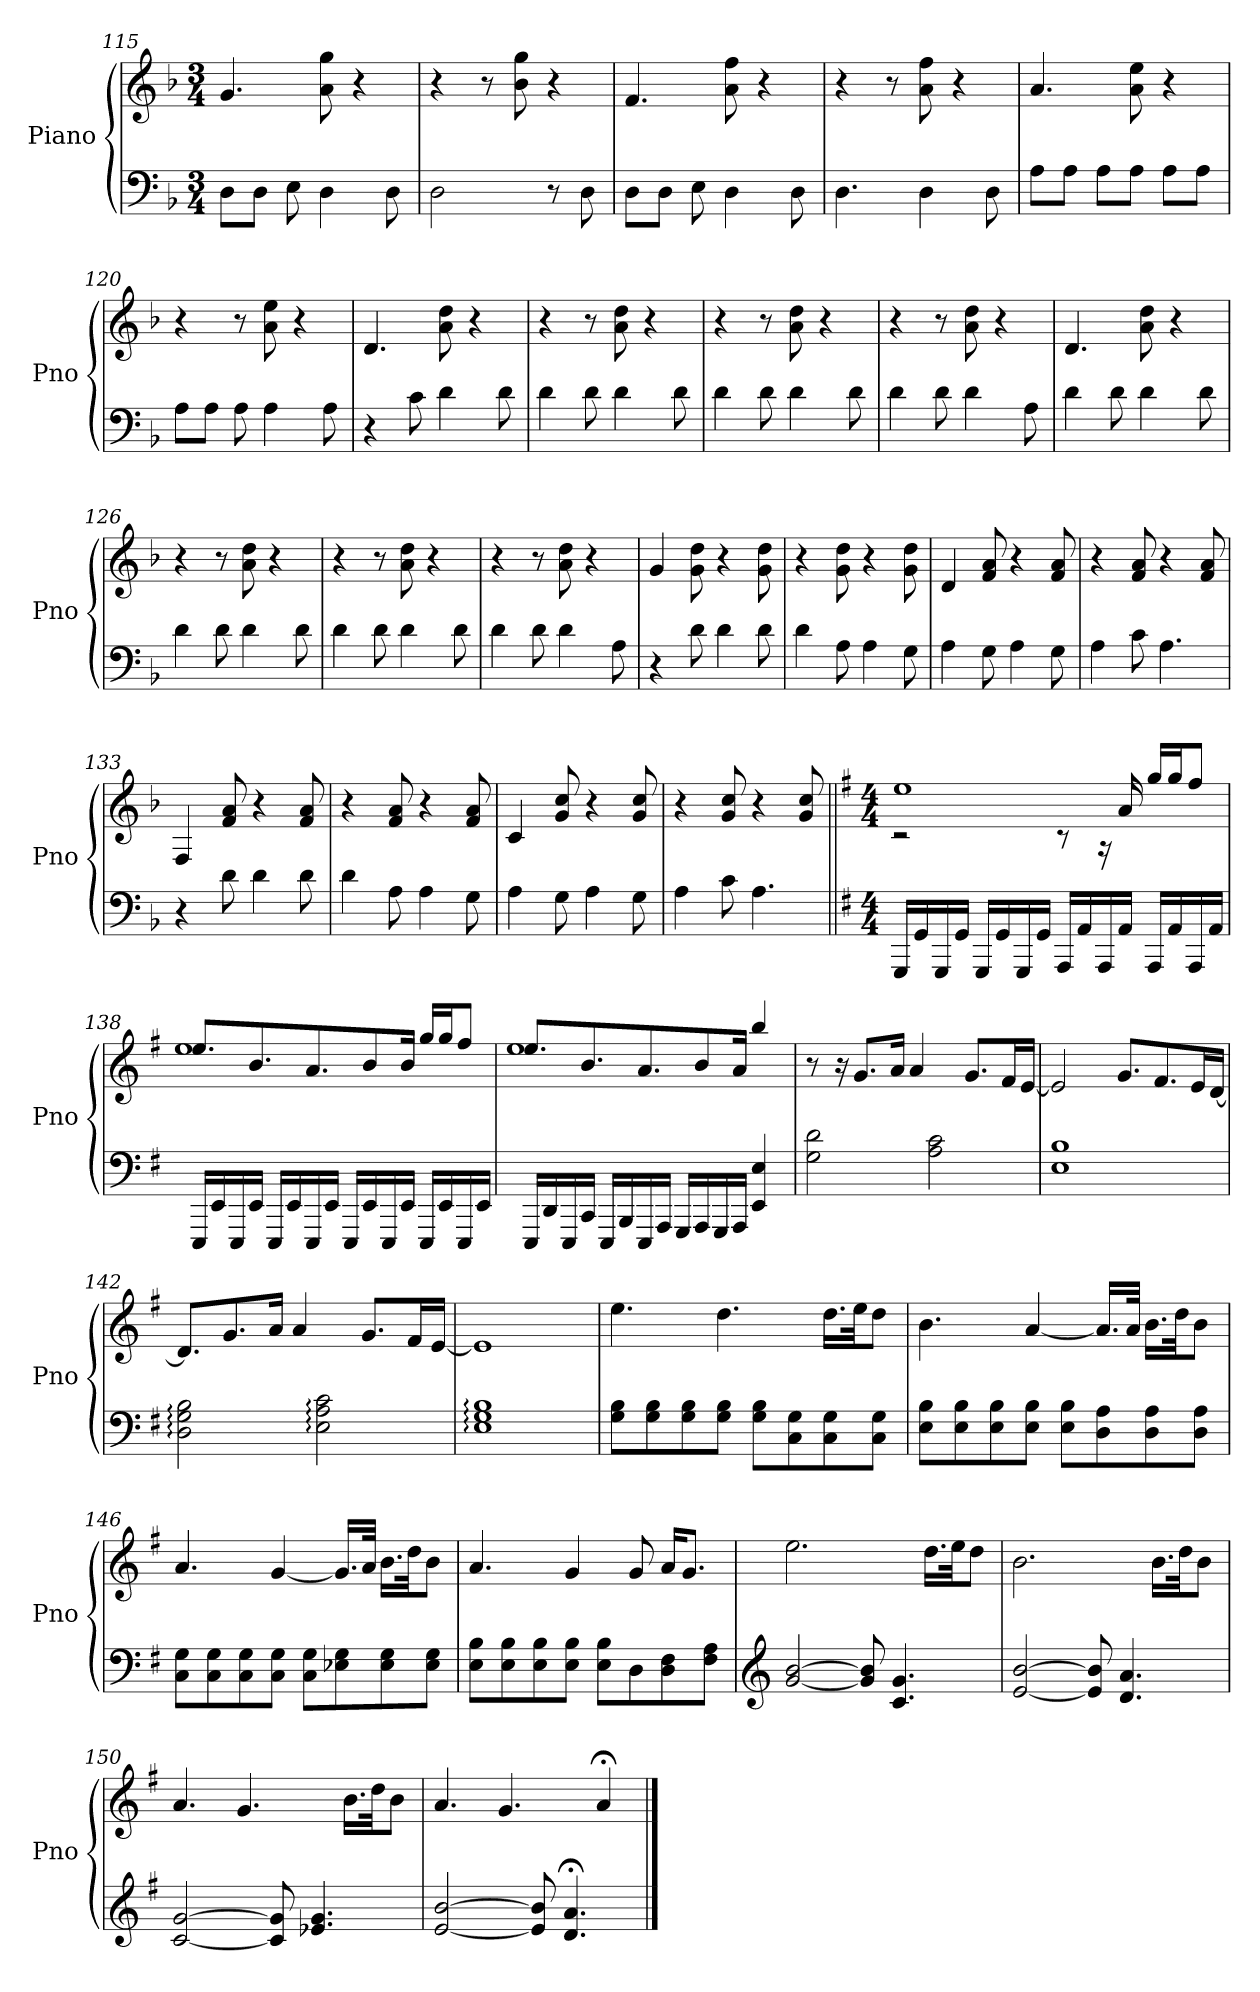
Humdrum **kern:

**kern	**kern
*part1	*part1
*staff2	*staff1
*I"Piano	*
*I'Pno	*
*clefF4	*clefG2
*k[b-]	*k[b-]
*M3/4	*M3/4
=115	=115
8D\L	4.g/
8D\J	.
8E\	.
4D\	8a\ 8gg\
.	4r
8D\	.
=116	=116
2D\	4r
.	8r
.	8b-\ 8gg\
8r	4r
8D\	.
!!LO:LB:g=z
=117	=117
8D\L	4.f/
8D\J	.
8E\	.
4D\	8a\ 8ff\
.	4r
8D\	.
=118	=118
4.D\	4r
.	8r
4D\	8a\ 8ff\
.	4r
8D\	.
=119	=119
8A\L	4.a/
8A\J	.
8A\L	.
8A\J	8a\ 8ee\
8A\L	4r
8A\J	.
=120	=120
8A\L	4r
8A\J	.
8A\	8r
4A\	8a\ 8ee\
.	4r
8A\	.
=121	=121
4r	4.d/
8c\	.
4d\	8a\ 8dd\
.	4r
8d\	.
=122	=122
4d\	4r
8d\	8r
4d\	8a\ 8dd\
.	4r
8d\	.
=123	=123
4d\	4r
8d\	8r
4d\	8a\ 8dd\
.	4r
8d\	.
!!LO:LB:g=z
=124	=124
4d\	4r
8d\	8r
4d\	8a\ 8dd\
.	4r
8A\	.
=125	=125
4d\	4.d/
8d\	.
4d\	8a\ 8dd\
.	4r
8d\	.
=126	=126
4d\	4r
8d\	8r
4d\	8a\ 8dd\
.	4r
8d\	.
=127	=127
4d\	4r
8d\	8r
4d\	8a\ 8dd\
.	4r
8d\	.
=128	=128
4d\	4r
8d\	8r
4d\	8a\ 8dd\
.	4r
8A\	.
=129	=129
4r	4g/
8d\	8g\ 8dd\
4d\	4r
8d\	8g\ 8dd\
=130	=130
4d\	4r
8A\	8g\ 8dd\
4A\	4r
8G\	8g\ 8dd\
!!LO:LB:g=z
=131	=131
4A\	4d/
8G\	8f/ 8a/
4A\	4r
8G\	8f/ 8a/
=132	=132
4A\	4r
8c\	8f/ 8a/
4.A\	4r
.	8f/ 8a/
=133	=133
4r	4F/
8d\	8f/ 8a/
4d\	4r
8d\	8f/ 8a/
=134	=134
4d\	4r
8A\	8f/ 8a/
4A\	4r
8G\	8f/ 8a/
=135	=135
4A\	4c/
8G\	8g/ 8cc/
4A\	4r
8G\	8g/ 8cc/
=136	=136
4A\	4r
8c\	8g/ 8cc/
4.A\	4r
.	8g/ 8cc/
!!LO:LB:g=z
=137||	=137||
*k[f#]	*k[f#]
*M4/4	*M4/4
*	*MM80
*	*^
16GGG/LL	2rc	1ee
16GG/	.	.
16GGG/	.	.
16GG/JJ	.	.
16GGG/LL	.	.
16GG/	.	.
16GGG/	.	.
16GG/JJ	.	.
16AAA/LL	8rc	.
16AA/	.	.
16AAA/	16rA	.
16AA/JJ	16a/	.
16AAA/LL	16gg/LL	.
16AA/	16gg/J	.
16AAA/	8ff#/J	.
16AA/JJ	.	.
=138	=138	=138
16EEE/LL	8.ee/L	1ee
16EE/	.	.
16EEE/	.	.
16EE/JJ	8.b/	.
16EEE/LL	.	.
16EE/	.	.
16EEE/	8.a/	.
16EE/JJ	.	.
16EEE/LL	.	.
16EE/	8b/	.
16EEE/	.	.
16EE/JJ	16b/Jk	.
16EEE/LL	16gg/LL	.
16EE/	16gg/J	.
16EEE/	8ff#/J	.
16EE/JJ	.	.
!!LO:PB:g=z	!!
=139	=139	=139
16EEE/LL	8.ee/L	1ee
16DD/	.	.
16EEE/	.	.
16CC/JJ	8.b/	.
16EEE/LL	.	.
16BBB/	.	.
16EEE/	8.a/	.
16AAA/JJ	.	.
16GGG/LL	.	.
16AAA/	8b/	.
16GGG/	.	.
16AAA/JJ	16a/Jk	.
4EE/ 4E/	4bb/	.
*	*v	*v
=140	=140
2G\ 2d\	8r
.	16r
.	8.g/L
.	16a/Jk
.	4a/
2A\ 2c\	.
.	8.g/L
.	16f#/L
.	[16e/JJ
=141	=141
1E 1B	2e/]
.	8.g/L
.	8.f#/
.	16e/L
.	[16d/JJ
=142	=142
2D\: 2G\: 2B\:	8.d/L]
.	8.g/
.	16a/Jk
.	4a/
2E\: 2A\: 2c\:	.
.	8.g/L
.	16f#/L
.	[16e/JJ
=143	=143
1E: 1G: 1B:	1e]
!!LO:LB:g=z
=144	=144
8G\ 8B\L	4.ee\
8G\ 8B\	.
8G\ 8B\	.
8G\ 8B\J	4.dd\
8G\ 8B\L	.
8C\ 8G\	.
8C\ 8G\	16.dd\LL
.	32ee\JK
8C\ 8G\J	8dd\J
=145	=145
8E\ 8B\L	4.b\
8E\ 8B\	.
8E\ 8B\	.
8E\ 8B\J	[4a/
8E\ 8B\L	.
8D\ 8A\	16.a/LL]
.	32a/JJk
8D\ 8A\	16.b\LL
.	32dd\JK
8D\ 8A\J	8b\J
=146	=146
8C\ 8G\L	4.a/
8C\ 8G\	.
8C\ 8G\	.
8C\ 8G\J	[4g/
8C\ 8G\L	.
8E-X\ 8G\	16.g/LL]
.	32a/JJk
8E-\ 8G\	16.b\LL
.	32dd\JK
8E-\ 8G\J	8b\J
=147	=147
8E\ 8B\L	4.a/
8E\ 8B\	.
8E\ 8B\	.
8E\ 8B\J	4g/
8E\ 8B\L	.
8D\	8g/
8D\ 8F#\	16a/KL
.	8.g/J
8F#\ 8A\J	.
!!LO:LB:g=z
=148	=148
*clefG2	*
[2g/ [2b/	2.ee\
8g/] 8b/]	.
4.c/ 4.g/	.
.	16.dd\LL
.	32ee\JK
.	8dd\J
=149	=149
[2e/ [2b/	2.b\
8e/] 8b/]	.
4.d/ 4.a/	.
.	16.b\LL
.	32dd\JK
.	8b\J
=150	=150
[2c/ [2g/	4.a/
.	4.g/
8c/] 8g/]	.
4.e-X/ 4.g/	.
.	16.b\LL
.	32dd\JK
.	8b\J
=151	=151
[2e/ [2b/	4.a/
.	4.g/
8e/] 8b/]	.
4.d/;< 4.a/;<	.
.	4a;</
==	==
*-	*-
